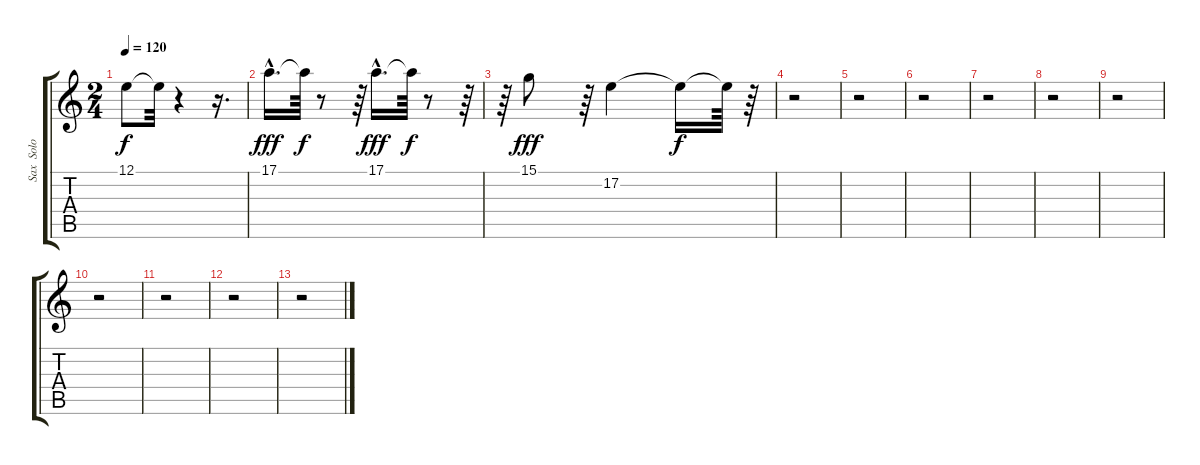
\track ("Sax  Solo" "Sax  Solo") {instrument baritonesax}
\staff {score tabs}
\tuning (E4 B3 G3 D3 A2 E2) {hide}
\ts (2 4)
\tempo 120
\clef g2
\ks c
12.1{t}.8{dy f} 12.1{t}.32 r.4 r.16{d} |
17.1{hac}.16{d dy fff} 17.1{t}.64{dy f} r.8 r.64 17.1{hac}.16{d dy fff} 17.1{t}.64{dy f} r.8 r.64 |
r.64 15.1.8{dy fff} r.64 17.2.4 17.2{t}.16{dy f} 17.2{t}.64 r.64 |
r.2 |
r.2 |
r.2 |
r.2 |
r.2 |
r.2 |
r.2 |
r.2 |
r.2 |
r.2
